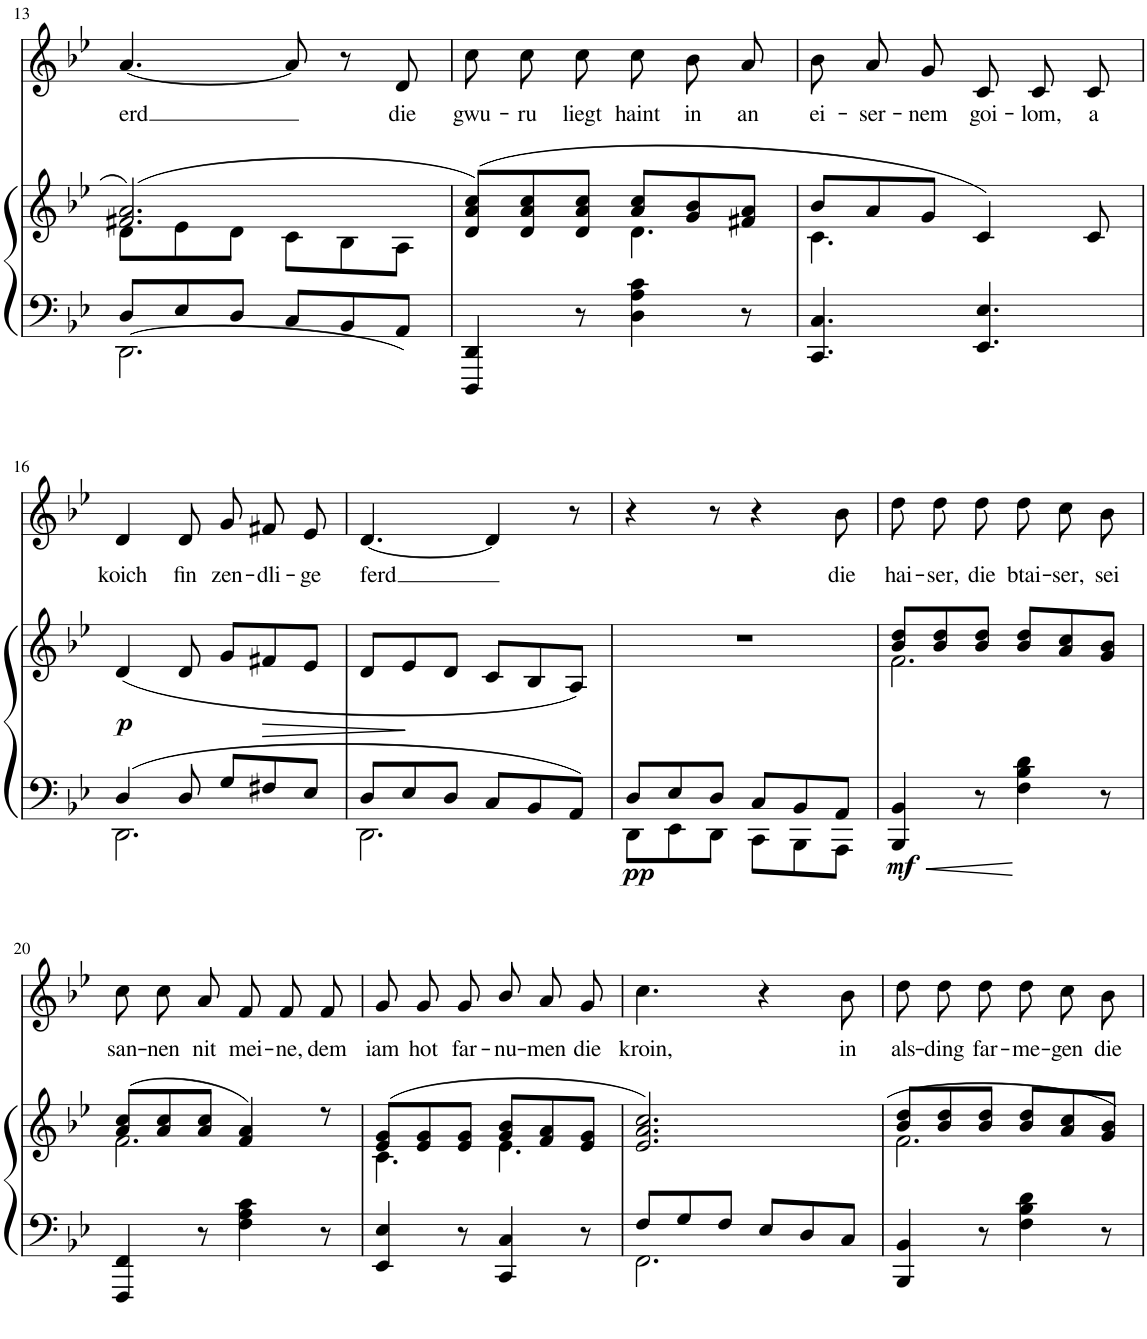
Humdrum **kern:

**kern	**kern	**dynam	**kern	**text
*part2	*part2	*part2	*part1	*part1
*staff3	*staff2	*staff2/3	*staff1	*staff1
*I"Klavier	*	*	*I"Piano	*
*	*	*	*I'Pno	*
!!LO:PB:g=z
*clefF4	*clefG2	*	*clefG2	*
*k[b-e-]	*k[b-e-]	*	*k[b-e-]	*
*M6/8	*M6/8	*	*M6/8	*
=13	=13	=13	=13	=13
*^	*^	*	*	*
!	!	!	!	!	!	!LO:LY:b
8D/L	2.DD\	(2.f#X/ 2.a/	8d\L	.	[4.a/	erd
8E-/	.	.	8e-\	.	.	.
8D/J	.	.	8d\J	.	.	.
8C/L	.	.	8c\L	.	8a/]	.
8BB-/	.	.	8B-\	.	8r	.
!	!	!	!	!	!	!LO:LY:b
8AA/J	.	.	8A\J	.	8d/	die
*v	*v	*	*	*	*	*
=14	=14	=14	=14	=14	=14
!	!	!	!	!	!LO:LY:b
4DDD/ 4DD/	(8d/ 8a/ 8cc/L)	4.ryy	.	8cc\L	gwu-
!	!	!	!	!	!LO:LY:b
.	8d/ 8a/ 8cc/	.	.	8cc\	-ru
!	!	!	!	!	!LO:LY:b
8r	8d/ 8a/ 8cc/J	.	.	8cc\J	liegt
!	!	!	!	!	!LO:LY:b
4D\ 4A\ 4c\	8a/ 8cc/L	4.d\	.	8cc\L	haint
!	!	!	!	!	!LO:LY:b
.	8g/ 8b-/	.	.	8b-\	in
!	!	!	!	!	!LO:LY:b
8r	8f#X/ 8a/J	.	.	8a\J	an
=15	=15	=15	=15	=15	=15
!	!	!	!	!	!LO:LY:b
4.CC/ 4.C/	8b-/L	4.c\	.	8b-/L	ei-
!	!	!	!	!	!LO:LY:b
.	8a/	.	.	8a/	-ser-
!	!	!	!	!	!LO:LY:b
.	8g/J	.	.	8g/J	-nem
!	!	!	!	!	!LO:LY:b
4.EE-/ 4.E-/	4c/)	4.ryy	.	8c/L	goi-
!	!	!	!	!	!LO:LY:b
.	.	.	.	8c/	-lom,
!	!	!	!	!	!LO:LY:b
.	8c/	.	.	8c/J	a
*	*v	*v	*	*	*
!!LO:LB:g=z
=16	=16	=16	=16	=16
*^	*	*	*	*
!	!	!	!LO:DY:b	!	!LO:LY:b
4D/	2.DD\	(4d/	p	4d/	koich
!	!	!	!	!	!LO:LY:b
8D/	.	8d/	.	8d/	fin
!	!	!	!	!	!LO:LY:b
8G/L	.	8g/L	.	8g/L	zen-
!	!	!	!LO:HP:b	!	!LO:LY:b
8F#X/	.	8f#X/	>	8f#X/	-dli-
!	!	!	!	!	!LO:LY:b
8E-/J	.	8e-/J	.	8e-/J	-ge
*v	*v	*	*	*	*
.	.	]	.	.
=17	=17	=17	=17	=17
*^	*	*	*	*
!	!	!	!	!	!LO:LY:b
8D/L	2.DD\	8d/L	.	[4.d/	ferd
8E-/	.	8e-/	.	.	.
8D/J	.	8d/J	.	.	.
8C/L	.	8c/L	.	4d/]	.
8BB-/	.	8B-/	.	.	.
8AA/J	.	8A/J)	.	8r	.
=18	=18	=18	=18	=18	=18
!	!	!	!LO:DY:b=2	!	!
8D/L	8DD\L	2.r	pp	4r	.
8E-/	8EE-\	.	.	.	.
8D/J	8DD\J	.	.	8r	.
8C/L	8CC\L	.	.	4r	.
8BB-/	8BBB-\	.	.	.	.
!	!	!	!	!	!LO:LY:b
8AA/J	8AAA\J	.	.	8b-\	die
=19	=19	=19	=19	=19	=19
*	*	*^	*	*	*
!	!	!	!	!LO:DY:b=2	!	!LO:LY:b
*v	*v	*	*	*	*	*
4BBB-/ 4BB-/	8b-/ 8dd/L	2.f\	mf	8dd\L	hai-
!	!	!	!	!	!LO:LY:b
.	8b-/ 8dd/	.	.	8dd\	-ser,
!	!	!	!	!	!LO:LY:b
8r	8b-/ 8dd/J	.	.	8dd\J	die
!	!	!	!	!	!LO:LY:b
4F\ 4B-\ 4d\	8b-/ 8dd/L	.	.	8dd\L	btai-
!	!	!	!	!	!LO:LY:b
.	8a/ 8cc/	.	.	8cc\	-ser,
!	!	!	!	!	!LO:LY:b
8r	8g/ 8b-/J	.	.	8b-\J	sei
!!LO:LB:g=z
=20	=20	=20	=20	=20	=20
!	!	!	!	!	!LO:LY:b
4FFF/ 4FF/	(8a/ 8cc/L	2.f\	.	8cc\L	san-
!	!	!	!	!	!LO:LY:b
.	8a/ 8cc/	.	.	8cc\	-nen
!	!	!	!	!	!LO:LY:b
8r	8a/ 8cc/J	.	.	8a\J	nit
!	!	!	!	!	!LO:LY:b
4F\ 4A\ 4c\	4f/ 4a/)	.	.	8f/L	mei-
!	!	!	!	!	!LO:LY:b
.	.	.	.	8f/	-ne,
!	!	!	!	!	!LO:LY:b
8r	8r	.	.	8f/J	dem
=21	=21	=21	=21	=21	=21
!	!	!	!	!	!LO:LY:b
4EE-/ 4E-/	(8e-/ 8g/L	4.c\	.	8g/L	iam
!	!	!	!	!	!LO:LY:b
.	8e-/ 8g/	.	.	8g/	hot
!	!	!	!	!	!LO:LY:b
8r	8e-/ 8g/J	.	.	8g/J	far-
!	!	!	!	!	!LO:LY:b
4CC/ 4C/	8g/ 8b-/L	4.e-\	.	8b-/L	-nu-
!	!	!	!	!	!LO:LY:b
.	8f/ 8a/	.	.	8a/	-men
!	!	!	!	!	!LO:LY:b
8r	8e-/ 8g/J	.	.	8g/J	die
*	*v	*v	*	*	*
=22	=22	=22	=22	=22
*^	*	*	*	*
!	!	!	!	!	!LO:LY:b
8F/L	2.FF\	2.e-/ 2.a/ 2.cc/)	.	4.cc\	kroin,
8G/	.	.	.	.	.
8F/J	.	.	.	.	.
8E-/L	.	.	.	4r	.
8D/	.	.	.	.	.
!	!	!	!	!	!LO:LY:b
8C/J	.	.	.	8b-\	in
*v	*v	*	*	*	*
=23	=23	=23	=23	=23
*	*^	*	*	*
!	!	!	!	!	!LO:LY:b
4BBB-/ 4BB-/	8b-/ 8dd/L	2.f\	.	8dd\L	als-
!	!	!	!	!	!LO:LY:b
.	8b-/ 8dd/	.	.	8dd\	-ding
!	!	!	!	!	!LO:LY:b
8r	8b-/ 8dd/J	.	.	8dd\J	far-
!	!	!	!	!	!LO:LY:b
4F\ 4B-\ 4d\	8b-/ 8dd/L	.	.	8dd\L	-me-
!	!	!	!	!	!LO:LY:b
.	8a/ 8cc/	.	.	8cc\	-gen
!	!	!	!	!	!LO:LY:b
8r	8g/ 8b-/J	.	.	8b-\J	die
*	*v	*v	*	*	*
=	=	=	=	=
*-	*-	*-	*-	*-
